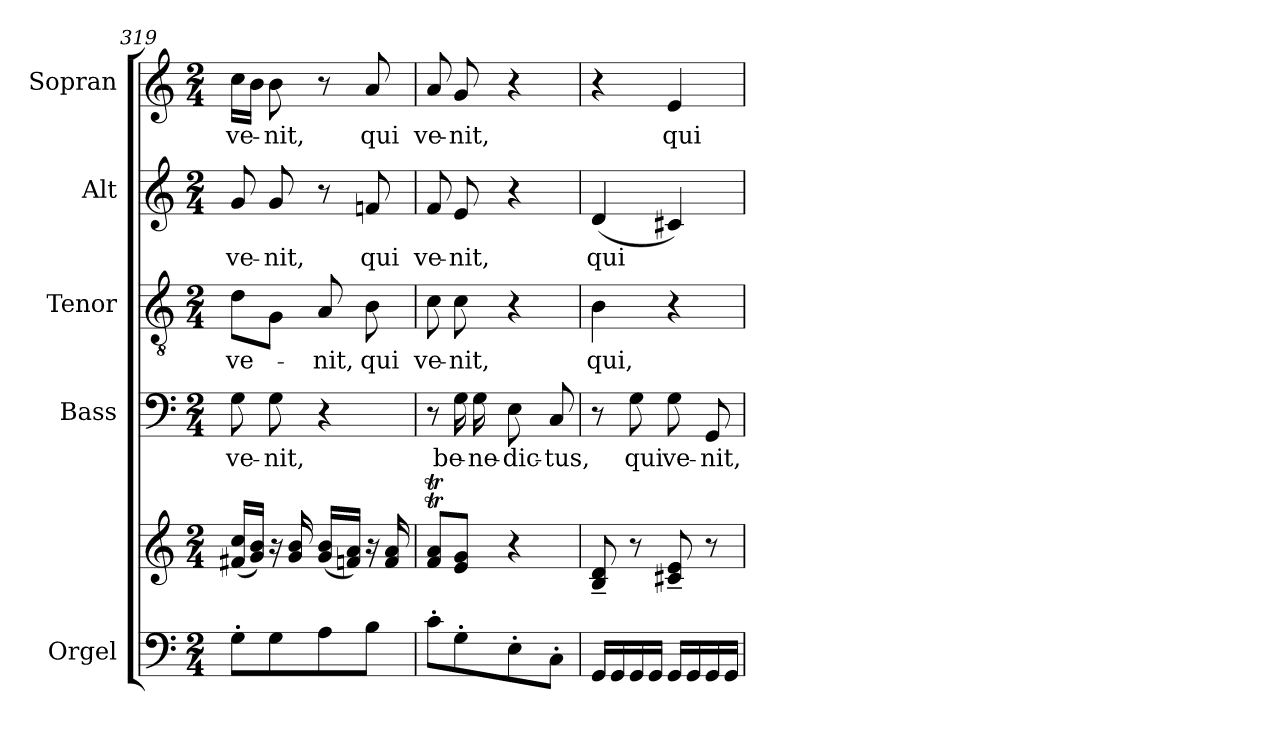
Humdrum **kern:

**kern	**kern	**kern	**text	**kern	**text	**kern	**text	**kern	**text
*part5	*part5	*part4	*part4	*part3	*part3	*part2	*part2	*part1	*part1
*staff6	*staff5	*staff4	*staff4	*staff3	*staff3	*staff2	*staff2	*staff1	*staff1
*I"Orgel	*	*I"Bass	*	*I"Tenor	*	*I"Alt	*	*I"Sopran	*
*I'Org.	*	*I'B.	*	*I'T.	*	*I'A.	*	*I'S.	*
*clefF4	*clefG2	*clefF4	*	*clefGv2	*	*clefG2	*	*clefG2	*
*k[]	*k[]	*k[]	*	*k[]	*	*k[]	*	*k[]	*
*C:	*C:	*C:	*	*C:	*	*C:	*	*C:	*
*M2/4	*M2/4	*M2/4	*	*M2/4	*	*M2/4	*	*M2/4	*
=319	=319	=319	=319	=319	=319	=319	=319	=319	=319
!	!	!	!LO:LY:b	!	!LO:LY:b	!	!LO:LY:b	!	!LO:LY:b
8G'>\L	(<16f#X/ 16cc/LL	8G\	ve-	8d\L	ve-	8g/	ve-	16cc\LL	ve-
.	16g/ 16b/JJ)	.	.	.	.	.	.	16b\JJ	.
!	!	!	!LO:LY:b	!	!	!	!LO:LY:b	!	!LO:LY:b
8G\	16r	8G\	-nit,	8G\J	.	8g/	-nit,	8b\	-nit,
.	16g/ 16b/	.	.	.	.	.	.	.	.
!	!	!	!	!	!LO:LY:b	!	!	!	!
8A\	(<16g/ 16b/LL	4r	.	8A/	-nit,	8r	.	8r	.
.	16fn/ 16a/JJ)	.	.	.	.	.	.	.	.
!	!	!	!	!	!LO:LY:b	!	!LO:LY:b	!	!LO:LY:b
8B\J	16r	.	.	8B\	qui	8fn/	qui	8a/	qui
.	16f/ 16a/	.	.	.	.	.	.	.	.
!!LO:PB:g=z
=320	=320	=320	=320	=320	=320	=320	=320	=320	=320
!	!	!	!	!	!LO:LY:b	!	!LO:LY:b	!	!LO:LY:b
8c'>\L	8f/T 8a/TL	8r	.	8c\	ve-	8f/	ve-	8a/	ve-
!	!	!	!LO:LY:b	!	!LO:LY:b	!	!LO:LY:b	!	!LO:LY:b
8G'>\	8e/ 8g/J	16G\	be-	8c\	-nit,	8e/	-nit,	8g/	-nit,
!	!	!	!LO:LY:b	!	!	!	!	!	!
.	.	16G\	-ne-	.	.	.	.	.	.
!	!	!	!LO:LY:b	!	!	!	!	!	!
8E'>\	4r	8E\	-dic-	4r	.	4r	.	4r	.
!	!	!	!LO:LY:b	!	!	!	!	!	!
8C'>\J	.	8C/	-tus,	.	.	.	.	.	.
=321	=321	=321	=321	=321	=321	=321	=321	=321	=321
!	!	!	!	!	!LO:LY:b	!	!LO:LY:b	!	!
16GG/LL	8B/~< 8d/~<	8r	.	4B\	qui,	(<4d/	qui	4r	.
16GG/	.	.	.	.	.	.	.	.	.
!	!	!	!LO:LY:b	!	!	!	!	!	!
16GG/	8r	8G\	qui	.	.	.	.	.	.
16GG/JJ	.	.	.	.	.	.	.	.	.
!	!	!	!LO:LY:b	!	!	!	!	!	!LO:LY:b
16GG/LL	8c#X/~< 8e/~<	8G\	ve-	4r	.	4c#X/)	.	4e/	qui
16GG/	.	.	.	.	.	.	.	.	.
!	!	!	!LO:LY:b	!	!	!	!	!	!
16GG/	8r	8GG/	-nit,	.	.	.	.	.	.
16GG/JJ	.	.	.	.	.	.	.	.	.
=	=	=	=	=	=	=	=	=	=
*-	*-	*-	*-	*-	*-	*-	*-	*-	*-
